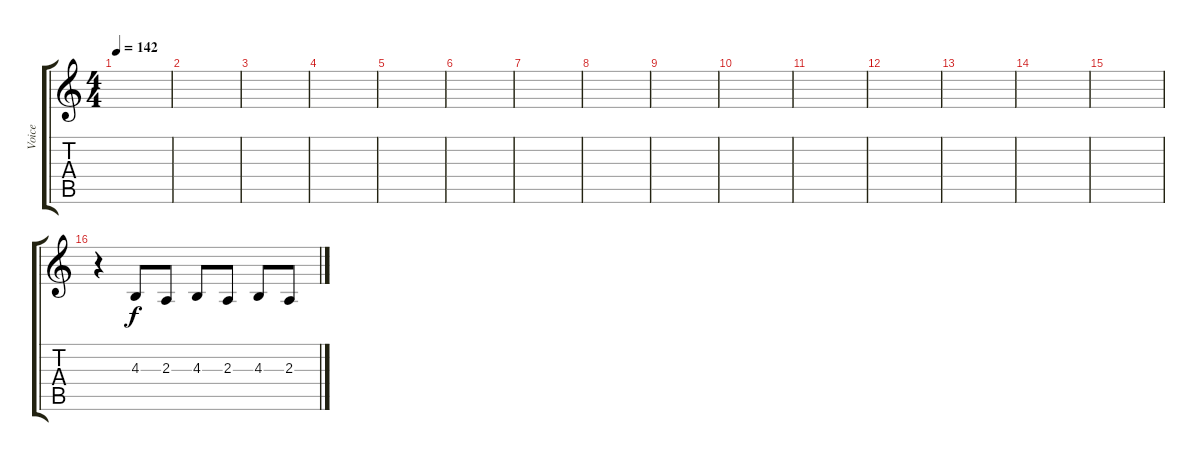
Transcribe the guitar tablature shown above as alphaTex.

\track ("Voice" "Voice") {instrument cello}
\staff {score tabs}
\tuning (E4 B3 G3 D3 A2 E2) {hide}
\ts (4 4)
\tempo 142
\clef g2
\ks c
|
|
|
|
|
|
|
|
|
|
|
|
|
|
|
r.4 4.3.8 2.3.8 4.3.8 2.3.8 4.3.8 2.3.8
